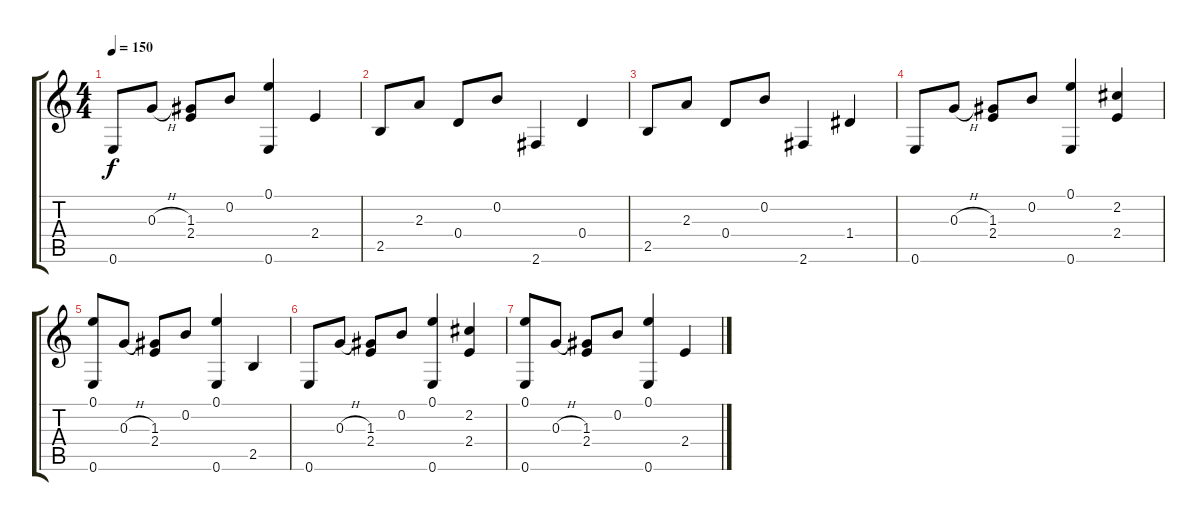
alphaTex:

\track "" {instrument acousticguitarnylon}
\staff {score tabs}
\tuning (E4 B3 G3 D3 A2 E2) {hide}
\ts (4 4)
\tempo 150
\clef g2
\ks c
0.6.8{dy f} 0.3{h}.8 (1.3 2.4).8 0.2.8 (0.1 0.6).4 2.4.4 |
2.5.8 2.3.8 0.4.8 0.2.8 2.6.4 0.4.4 |
2.5.8 2.3.8 0.4.8 0.2.8 2.6.4 1.4.4 |
0.6.8 0.3{h}.8 (1.3 2.4).8 0.2.8 (0.1 0.6).4 (2.2 2.4).4 |
(0.1 0.6).8 0.3{h}.8 (1.3 2.4).8 0.2.8 (0.1 0.6).4 2.5.4 |
0.6.8 0.3{h}.8 (1.3 2.4).8 0.2.8 (0.1 0.6).4 (2.2 2.4).4 |
(0.1 0.6).8 0.3{h}.8 (1.3 2.4).8 0.2.8 (0.1 0.6).4 2.4.4
